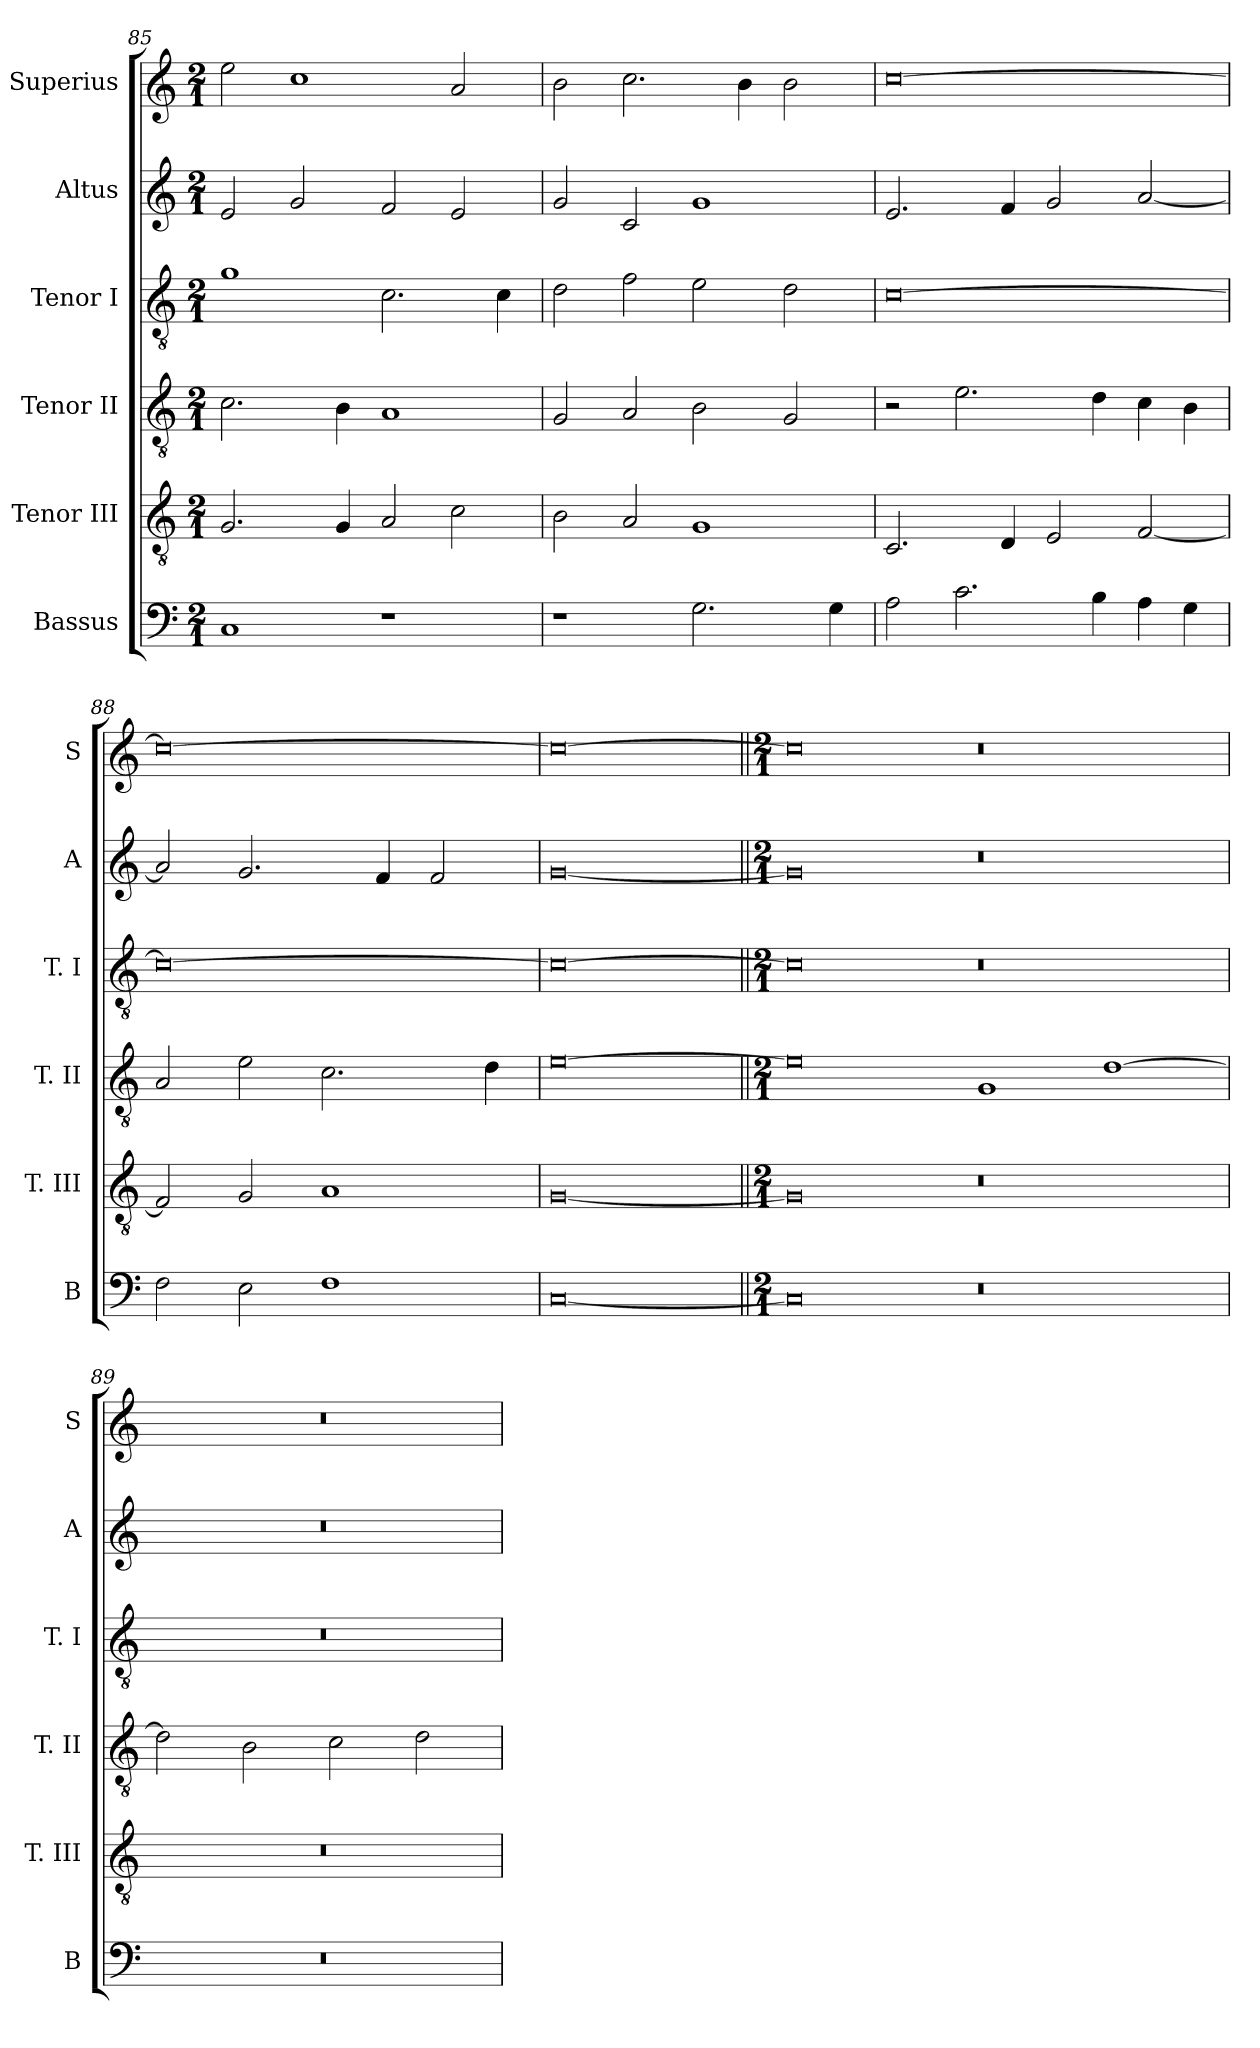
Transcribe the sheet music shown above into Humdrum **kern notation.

**kern	**kern	**kern	**kern	**kern	**kern
*part6	*part5	*part4	*part3	*part2	*part1
*staff6	*staff5	*staff4	*staff3	*staff2	*staff1
*I"Bassus	*I"Tenor III	*I"Tenor II	*I"Tenor I	*I"Altus	*I"Superius
*I'B	*I'T. III	*I'T. II	*I'T. I	*I'A	*I'S
*clefF4	*clefGv2	*clefGv2	*clefGv2	*clefG2	*clefG2
*k[]	*k[]	*k[]	*k[]	*k[]	*k[]
*C:	*C:	*C:	*C:	*C:	*C:
*M2/1	*M2/1	*M2/1	*M2/1	*M2/1	*M2/1
=85	=85	=85	=85	=85	=85
1C	2.G	2.c	1g	2e	2ee
.	.	.	.	2g	1cc
.	4G	4B	.	.	.
1r	2A	1A	2.c	2f	.
.	2c	.	.	2e	2a
.	.	.	4c	.	.
=86	=86	=86	=86	=86	=86
1r	2B	2G	2d	2g	2b
.	2A	2A	2f	2c	2.cc
2.G	1G	2B	2e	1g	.
.	.	.	.	.	4b
.	.	2G	2d	.	2b
4G	.	.	.	.	.
=87	=87	=87	=87	=87	=87
2A	2.C	2r	[0c	2.e	[0cc
2.c	.	2.e	.	.	.
.	4D	.	.	4f	.
.	2E	.	.	2g	.
4B	.	4d	.	.	.
4A	[2F	4c	.	[2a	.
4G	.	4B	.	.	.
=88	=88	=88	=88	=88	=88
2F	2F]	2A	0c_	2a]	0cc_
2E	2G	2e	.	2.g	.
1F	1A	2.c	.	.	.
.	.	.	.	4f	.
.	.	.	.	2f	.
.	.	4d	.	.	.
=	=	=	=	=	=
[0C	[0G	[0e	0c_	[0g	0cc_
=||	=||	=||	=||	=||	=||
*M2/1	*M2/1	*M2/1	*M2/1	*M2/1	*M2/1
0C]	0G]	0e]	0c]	0g]	0cc]
0r	0r	1G	0r	0r	0r
.	.	[1d	.	.	.
=89	=89	=89	=89	=89	=89
0r	0r	2d]	0r	0r	0r
.	.	2B	.	.	.
.	.	2c	.	.	.
.	.	2d	.	.	.
=	=	=	=	=	=
*-	*-	*-	*-	*-	*-
